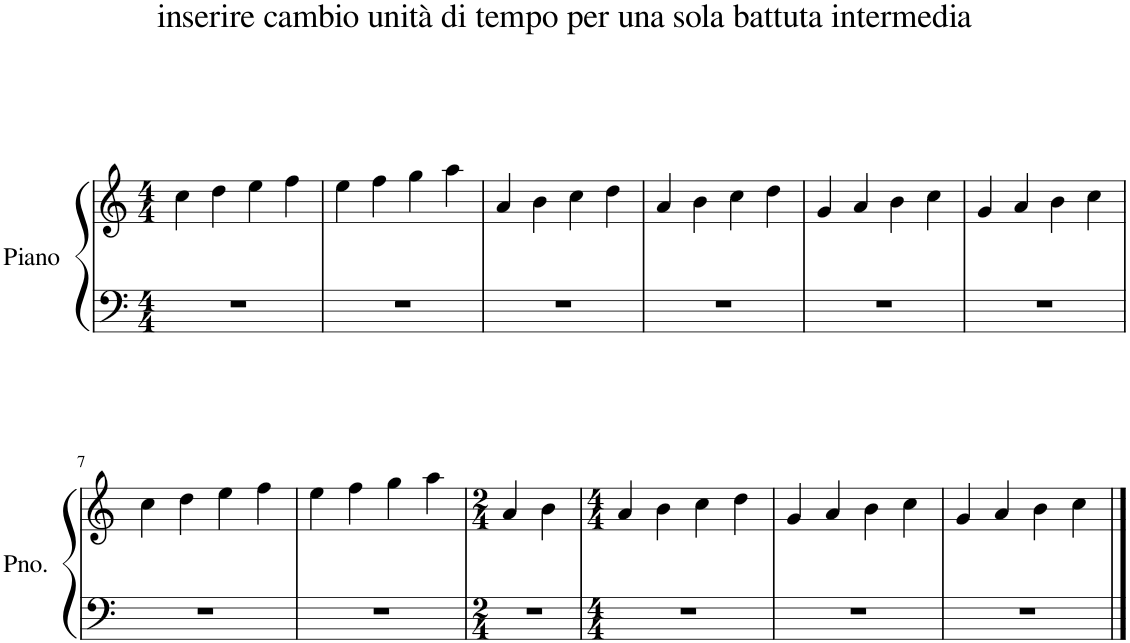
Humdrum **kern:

**kern	**kern
*part1	*part1
*staff2	*staff1
*I"Piano	*
*I'Pno.	*
*clefF4	*clefG2
*k[]	*k[]
*M4/4	*M4/4
=1	=1
1r	4cc\
.	4dd\
.	4ee\
.	4ff\
=2	=2
1r	4ee\
.	4ff\
.	4gg\
.	4aa\
=3	=3
1r	4a/
.	4b\
.	4cc\
.	4dd\
=4	=4
1r	4a/
.	4b\
.	4cc\
.	4dd\
=5	=5
1r	4g/
.	4a/
.	4b\
.	4cc\
=6	=6
1r	4g/
.	4a/
.	4b\
.	4cc\
!!LO:LB:g=z
=7	=7
1r	4cc\
.	4dd\
.	4ee\
.	4ff\
=8	=8
1r	4ee\
.	4ff\
.	4gg\
.	4aa\
=9	=9
*M2/4	*M2/4
2r	4a/
.	4b\
=10	=10
*M4/4	*M4/4
1r	4a/
.	4b\
.	4cc\
.	4dd\
=11	=11
1r	4g/
.	4a/
.	4b\
.	4cc\
=12	=12
1r	4g/
.	4a/
.	4b\
.	4cc\
==	==
*-	*-
